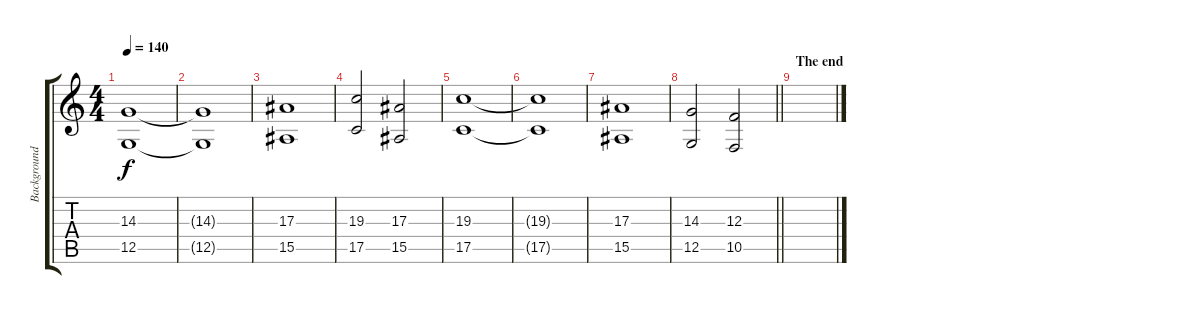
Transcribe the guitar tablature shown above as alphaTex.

\track ("Background effect" "Background") {instrument synthstrings2}
\staff {score tabs}
\tuning (D4 A3 F3 C3 G2 C2) {hide}
\ts (4 4)
\tempo 140
\clef g2
\ks c
(14.3{t} 12.5{t}).1{dy f} |
(14.3{t} 12.5{t}).1 |
(17.3 15.5).1 |
(19.3 17.5).2 (17.3 15.5).2 |
(19.3 17.5).1 |
(19.3{t} 17.5{t}).1 |
(17.3 15.5).1 |
\barLineRight lightlight
(14.3 12.5).2 (12.3 10.5).2 |
\section ("" "The end")
